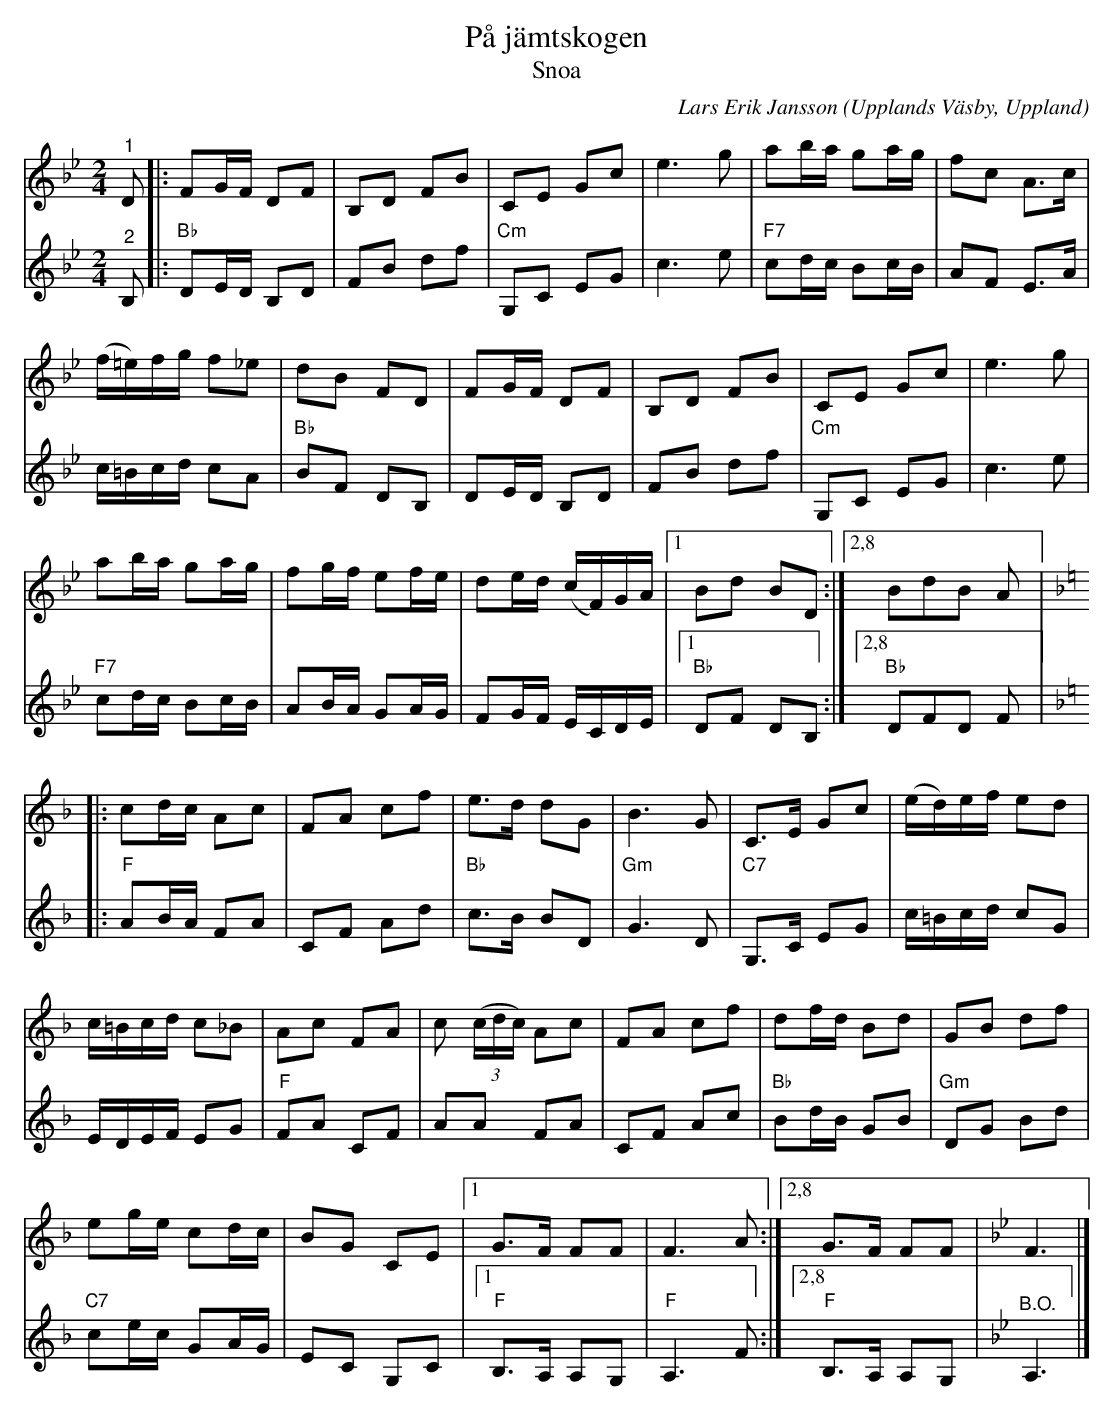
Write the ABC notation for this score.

X:1
T:På jämtskogen
T:Snoa
O:Upplands Väsby, Uppland
C:Lars Erik Jansson
L:1/8
M:2/4
K:Bb
V:1
"^1" D |: FG/F/ DF | B,D FB | CE Gc | e3 g | ab/a/ ga/g/ | fc A>c |
(f/=e/)f/g/ f_e | dB FD | FG/F/ DF | B,D FB | CE Gc | e3 g |
ab/a/ ga/g/ | fg/f/ ef/e/ | de/d/ (c/F/)G/A/ |1 Bd BD :|2,8 BdB A |:
[K:F] cd/c/ Ac | FA cf | e>d dG | B3 G | C>E Gc | (e/d/)e/f/ ed |
c/=B/c/d/ c_B | Ac FA | c (3(c/d/c/) Ac | FA cf | df/d/ Bd | GB df |
eg/e/ cd/c/ | BG CE |1 G>F FF | F3 A :|2,8 G>F FF |[K:Bb] F3 |]
V:2
"^2" B, |: "Bb" DE/D/ B,D | FB df |"Cm" G,C EG | c3 e |"F7" cd/c/ Bc/B/ | AF E>A | c/=B/c/d/ cA |
"Bb" BF DB, | DE/D/ B,D | FB df |"Cm" G,C EG | c3 e |"F7" cd/c/ Bc/B/ | AB/A/ GA/G/ |
FG/F/ E/C/D/E/ |1 "Bb" DF DB, :|2,8 "Bb" DFD F |:
[K:F] "F" AB/A/ FA | CF Ad | "Bb" c>B BD | "Gm" G3 D |"C7" G,>C EG | c/=B/c/d/ cG |
 E/D/E/F/ EG | "F" FA CF | AA FA | CF Ac |"Bb" Bd/B/ GB |"Gm" DG Bd |
"C7" ce/c/ GA/G/ | EC G,C |1"F" B,>A, A,G, |"F" A,3 F :|2,8"F" B,>A, A,G, |[K:Bb] "^B.O." A,3 |]
